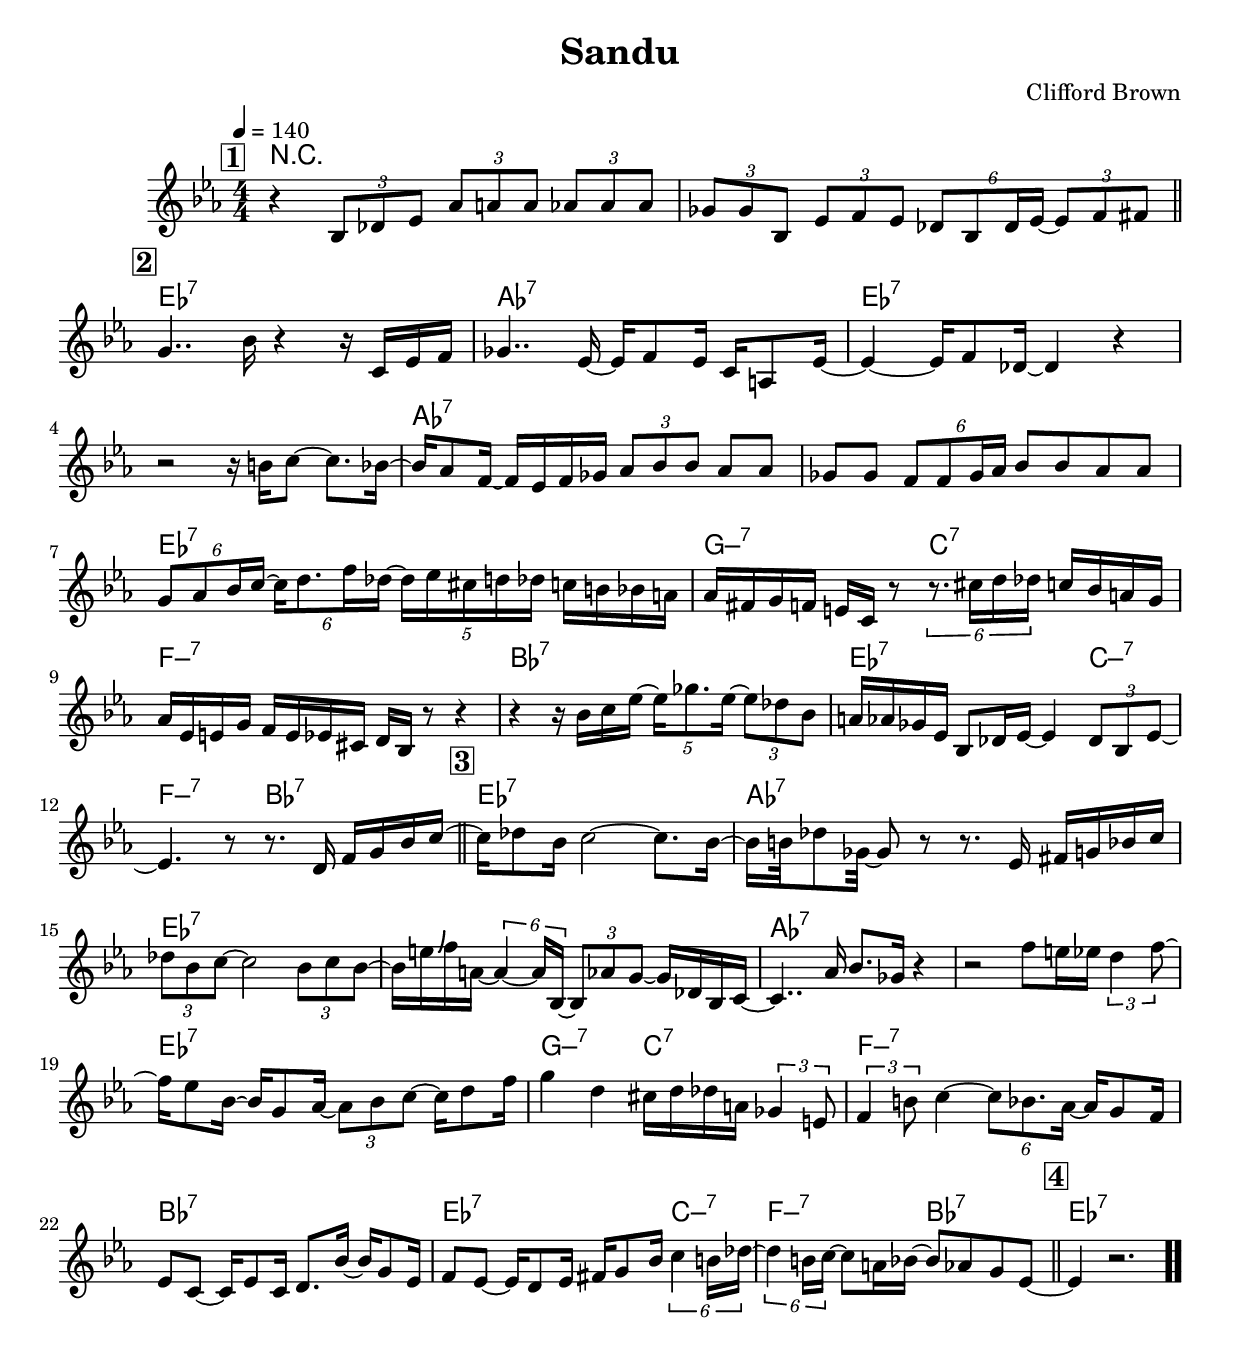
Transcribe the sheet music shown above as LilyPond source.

\version "2.13.2"

#(ly:set-option 'point-and-click #f)

\header {
  title = "Sandu"
  composer = "Clifford Brown"
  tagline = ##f
}
global =
{
    \override Staff.TimeSignature #'style = #'()
    \time 4/4
    \clef "treble"
    \key es \major
    \override Rest #'direction = #'0
    \override MultiMeasureRest #'staff-position = #0
}
\score
{
<<
    \transpose c' c'

    \new ChordNames { \chords {
      \set majorSevenSymbol = \markup { "maj7" }
      \set minorChordModifier = \markup { \char ##x2013 }
      | r1 | s1 
      | es1:7 | aes1:7 | es1:7 | s1 | aes1:7 | s1 | es1:7 | g2:min7 c2:7 
      | f1:min7 | bes1:7 | es2.:7 c4:min7 | f2:min7 bes2:7 | es1:7 | aes1:7 | es1:7 | s1 
      | aes1:7 | s1 | es1:7 | g2:min7 c2:7 | f1:min7 | bes1:7 | es2.:7 c4:min7 | f2:min7 bes2:7 
      | es1:7|
      }
      }

    \new Staff
    <<
    \transpose c' c'

    {
      \global
  		%\override Score.MetronomeMark #'transparent = ##t
  		%\override Score.MetronomeMark #'stencil = ##f
  		
  		\override HorizontalBracket #'direction = #UP
  		\override HorizontalBracket #'bracket-flare = #'(0 . 0)
  		
  		\override TextSpanner #'dash-fraction = #1.0
  		\override TextSpanner #'bound-details #'left #'text = \markup{ \concat{\draw-line #'(0 . -1.0) \draw-line #'(1.0 . 0) }}
  		\override TextSpanner #'bound-details #'right #'text = \markup{ \concat{ \draw-line #'(1.0 . 0) \draw-line #'(0 . -1.0) }}
          \set Score.markFormatter = #format-mark-box-numbers


      \tempo 4 = 140
      \set Score.currentBarNumber = #-1
     
      \bar "||" \mark \default r4 \tuplet 3/2 {bes8 des'8 es'8} \tuplet 3/2 {aes'8 a'8 a'8} \tuplet 3/2 {aes'8 aes'8 aes'8} 
      | \tuplet 3/2 {ges'8 ges'8 bes8} \tuplet 3/2 {es'8 f'8 es'8} \tuplet 6/4 {des'8 bes8 des'16 es'16~} \tuplet 3/2 {es'8 f'8 fis'8} 
      \bar "||" \mark \default g'4.. bes'16 r4 r16 c'16 es'16 f'16 
      | ges'4.. es'16~ es'16 f'8 es'16 c'16 a8 es'16~ 
      | es'4~ es'16 f'8 des'16~ des'4 r4 
      | r2 r16 b'16 c''8~ c''8. bes'16~ 
      | bes'16 aes'8 f'16~ f'16 es'16 f'16 ges'16 \tuplet 3/2 {aes'8 bes'8 bes'8} aes'8 aes'8 
      | ges'8 ges'8 \tuplet 6/4 {f'8 f'8 ges'16 aes'16} bes'8 bes'8 aes'8 aes'8 
      | \tuplet 6/4 {g'8 aes'8 bes'16 c''16~} \tuplet 6/4 {c''16 d''8. f''16 des''16~} \tuplet 5/4 {des''16 es''16 cis''16 d''16 des''16} c''16 b'16 bes'16 a'16 
      | aes'16 fis'16 g'16 f'16 e'16 c'16 r8 \tuplet 6/4 {r8. cis''16 d''16 des''16} c''16 bes'16 a'16 g'16 
      | aes'16 es'16 e'16 g'16 f'16 e'16 es'16 cis'16 d'16 bes16 r8 r4 
      | r4 r16 bes'16 c''16 es''16~ \tuplet 5/4 {es''16 ges''8. es''16~} \tuplet 3/2 {es''8 des''8 bes'8} 
      | a'16 aes'16 ges'16 es'16 bes8 des'16 es'16~ es'4 \tuplet 3/2 {des'8 bes8 es'8~} 
      | es'4. r8 r8. d'16 f'16 g'16 bes'16 c''16~ 
      \bar "||" \mark \default c''16 des''8 bes'16 c''2~ c''8. bes'16~ 
      | bes'16 b'32 des''8 ges'32~ ges'8 r8 r8. es'16 fis'16 g'16 bes'16 c''16 
      | \tuplet 3/2 {des''8 bes'8 c''8~} c''2 \tuplet 3/2 {bes'8 c''8 bes'8~} 
      | bes'16 e''16\bendAfter #+4  f''16 a'16~ \tuplet 6/4 {a'4~ a'16 bes16~} \tuplet 3/2 {bes8 aes'8 g'8~} g'16 des'16 bes16 c'16~ 
      | c'4.. aes'16 bes'8. ges'16 r4 
      | r2 f''8 e''16 es''16 \tuplet 3/2 {d''4 f''8~} 
      | f''16 es''8 bes'16~ bes'16 g'8 aes'16~ \tuplet 3/2 {aes'8 bes'8 c''8~} c''16 d''8 f''16 
      | g''4 d''4 cis''16 d''16 des''16 a'16 \tuplet 3/2 {ges'4 e'8} 
      | \tuplet 3/2 {f'4 b'8} c''4~ \tuplet 6/4 {c''8 bes'8. aes'16~} aes'16 g'8 f'16 
      | es'8 c'8~ c'16 es'8 c'16 d'8. bes'16~ bes'16 g'8 es'16 
      | f'8 es'8~ es'16 d'8 es'16 fis'16 g'8 bes'16 \tuplet 6/4 {c''4 b'16 des''16~} 
      | \tuplet 6/4 {des''4 b'16 c''16~} c''8 a'16 bes'16~ bes'8 aes'8 g'8 es'8~ 
      \bar "||" \mark \default es'4 r2.\bar  ".."
    }
    >>
>>    
}
